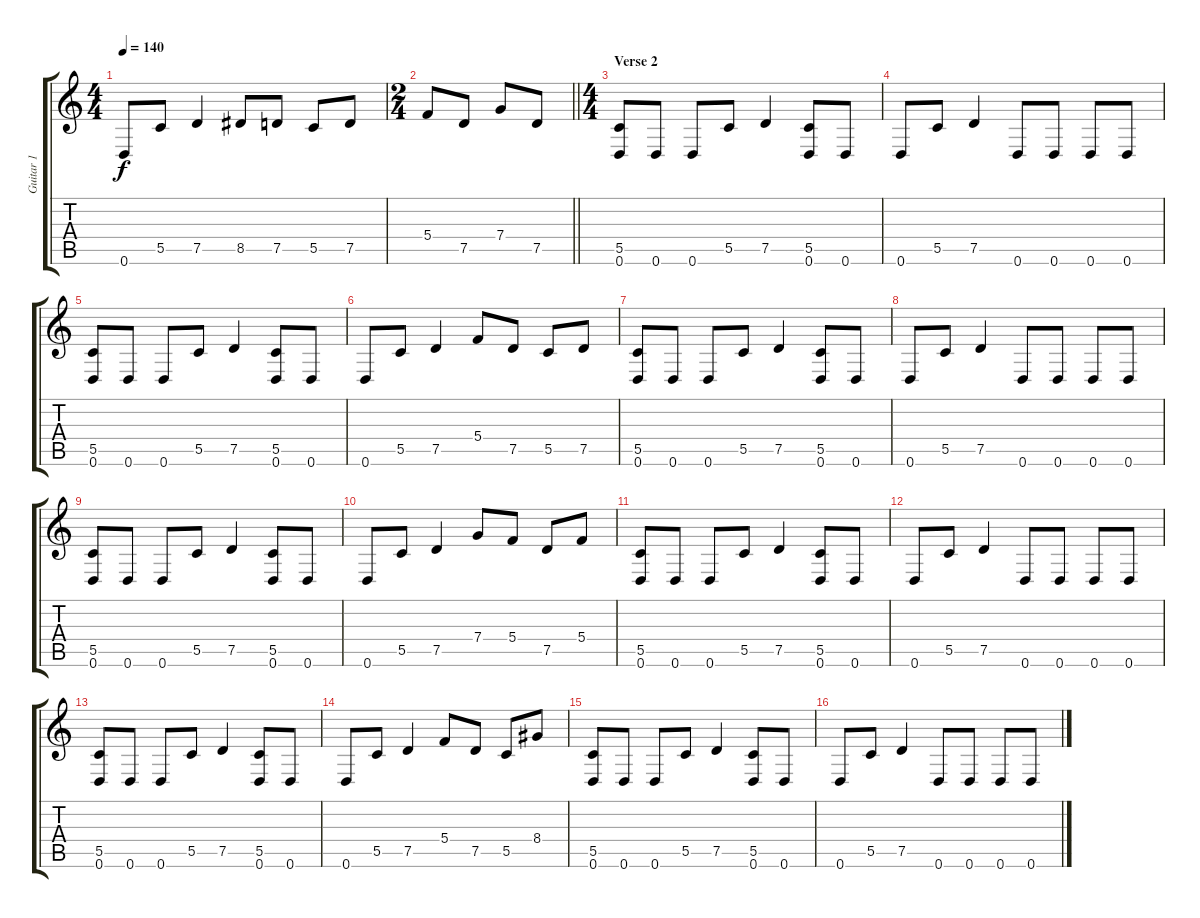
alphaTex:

\track ("Guitar 1" "Guitar 1") {instrument distortionguitar}
\staff {score tabs}
\tuning (D4 A3 F3 C3 G2 D2) {hide}
\ts (4 4)
\tempo 140
\clef g2
\ks c
0.6.8{dy f} 5.5.8 7.5.4 8.5.8 7.5.8 5.5.8 7.5.8 |
\ts (2 4)
\barLineRight lightlight
5.4.8 7.5.8 7.4.8 7.5.8 |
\ts (4 4)
\section ("" "Verse 2")
(5.5 0.6).8 0.6.8 0.6.8 5.5.8 7.5.4 (5.5 0.6).8 0.6.8 |
0.6.8 5.5.8 7.5.4 0.6.8 0.6.8 0.6.8 0.6.8 |
(5.5 0.6).8 0.6.8 0.6.8 5.5.8 7.5.4 (5.5 0.6).8 0.6.8 |
0.6.8 5.5.8 7.5.4 5.4.8 7.5.8 5.5.8 7.5.8 |
(5.5 0.6).8 0.6.8 0.6.8 5.5.8 7.5.4 (5.5 0.6).8 0.6.8 |
0.6.8 5.5.8 7.5.4 0.6.8 0.6.8 0.6.8 0.6.8 |
(5.5 0.6).8 0.6.8 0.6.8 5.5.8 7.5.4 (5.5 0.6).8 0.6.8 |
0.6.8 5.5.8 7.5.4 7.4.8 5.4.8 7.5.8 5.4.8 |
(5.5 0.6).8 0.6.8 0.6.8 5.5.8 7.5.4 (5.5 0.6).8 0.6.8 |
0.6.8 5.5.8 7.5.4 0.6.8 0.6.8 0.6.8 0.6.8 |
(5.5 0.6).8 0.6.8 0.6.8 5.5.8 7.5.4 (5.5 0.6).8 0.6.8 |
0.6.8 5.5.8 7.5.4 5.4.8 7.5.8 5.5.8 8.4.8 |
(5.5 0.6).8 0.6.8 0.6.8 5.5.8 7.5.4 (5.5 0.6).8 0.6.8 |
0.6.8 5.5.8 7.5.4 0.6.8 0.6.8 0.6.8 0.6.8
